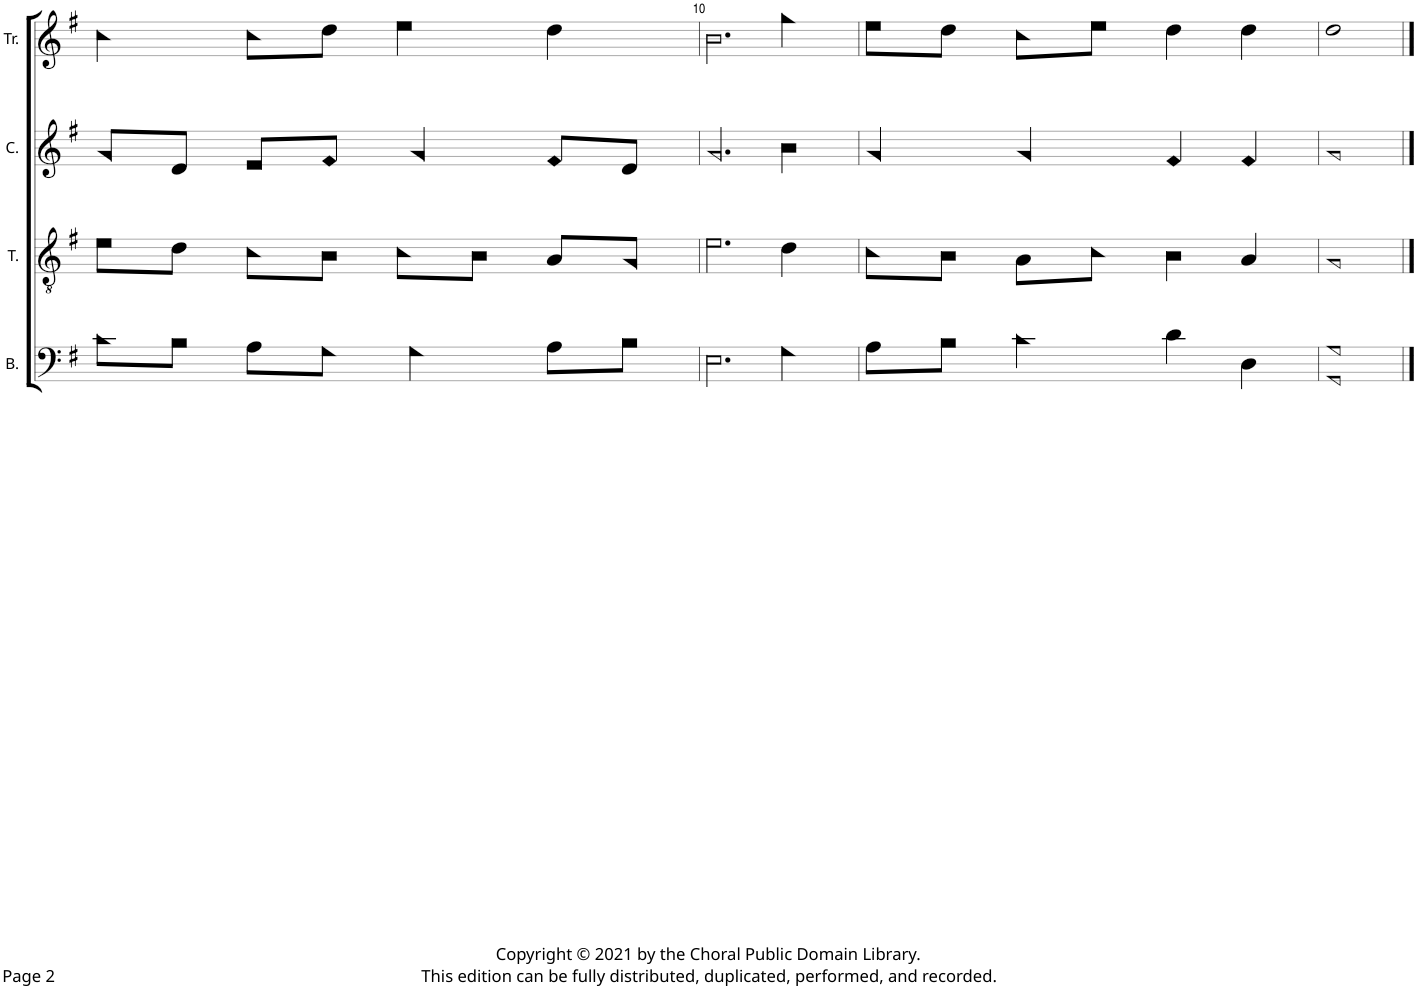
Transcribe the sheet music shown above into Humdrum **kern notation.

**kern	**kern	**kern	**kern
*part4	*part3	*part2	*part1
*staff4	*staff3	*staff2	*staff1
*I"B.	*I"T.	*I"C.	*I"Tr.
*I'B.	*I'T.	*I'C.	*I'Tr.
!!LO:PB:g=z
*clefF4	*clefGv2	*clefG2	*clefG2
*k[f#]	*k[f#]	*k[f#]	*k[f#]
*M4/4	*M4/4	*M4/4	*M4/4
*met(c)	*met(c)	*met(c)	*met(c)
=9	=9	=9	=9
8c!\L	8e!\L	8g!/L	4cc!\
8B!\J	8d!\J	8d!/J	.
8A!\L	8c!\L	8e!/L	8cc!\L
8G!\J	8B!\J	8f#!/J	8dd!\J
4G!\	8c!\L	4g!/	4ee!\
.	8B!\J	.	.
8A!\L	8A!/L	8f#!/L	4dd!\
8B!\J	8G!/J	8d!/J	.
=10	=10	=10	=10
2.E!\	2.e!\	2.g!/	2.b!\
4G!\	4d!\	4b!\	4gg!\
=11	=11	=11	=11
8A!\L	8c!\L	4g!/	8ee!\L
8B!\J	8B!\J	.	8dd!\J
4c!\	8A!\L	4g!/	8cc!\L
.	8c!\J	.	8ee!\J
4d!\	4B!\	4f#!/	4dd!\
4D!\	4A!/	4f#!/	4dd!\
=12	=12	=12	=12
1GG! 1G!	1G!	1g!	1dd!
==	==	==	==
*-	*-	*-	*-
